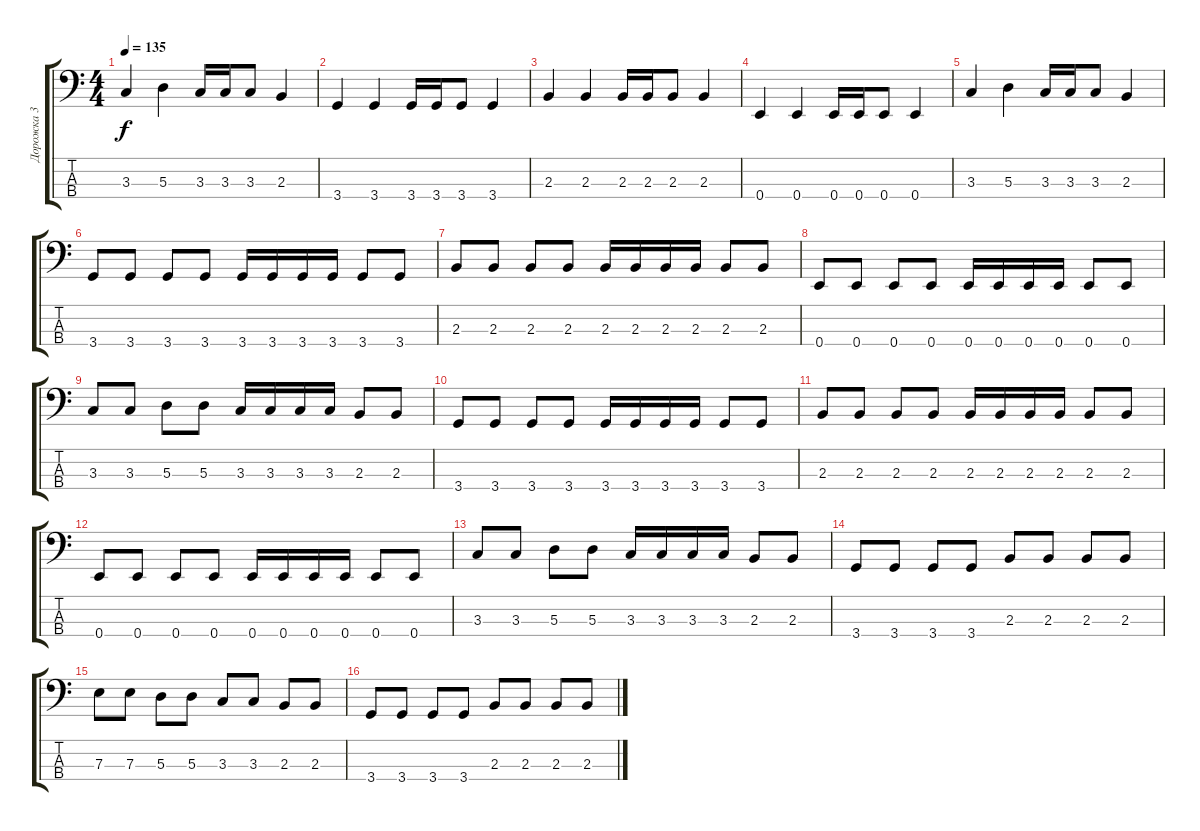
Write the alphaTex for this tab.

\track ("Дорожка 3" "Дорожка 3") {instrument electricbassfinger}
\staff {score tabs}
\tuning (G2 D2 A1 E1) {hide}
\ts (4 4)
\tempo 135
\clef f4
\ks c
3.3.4{dy f} 5.3.4 3.3.16 3.3.16 3.3.8 2.3.4 |
3.4.4 3.4.4 3.4.16 3.4.16 3.4.8 3.4.4 |
2.3.4 2.3.4 2.3.16 2.3.16 2.3.8 2.3.4 |
0.4.4 0.4.4 0.4.16 0.4.16 0.4.8 0.4.4 |
3.3.4 5.3.4 3.3.16 3.3.16 3.3.8 2.3.4 |
3.4.8 3.4.8 3.4.8 3.4.8 3.4.16 3.4.16 3.4.16 3.4.16 3.4.8 3.4.8 |
2.3.8 2.3.8 2.3.8 2.3.8 2.3.16 2.3.16 2.3.16 2.3.16 2.3.8 2.3.8 |
0.4.8 0.4.8 0.4.8 0.4.8 0.4.16 0.4.16 0.4.16 0.4.16 0.4.8 0.4.8 |
3.3.8 3.3.8 5.3.8 5.3.8 3.3.16 3.3.16 3.3.16 3.3.16 2.3.8 2.3.8 |
3.4.8 3.4.8 3.4.8 3.4.8 3.4.16 3.4.16 3.4.16 3.4.16 3.4.8 3.4.8 |
2.3.8 2.3.8 2.3.8 2.3.8 2.3.16 2.3.16 2.3.16 2.3.16 2.3.8 2.3.8 |
0.4.8 0.4.8 0.4.8 0.4.8 0.4.16 0.4.16 0.4.16 0.4.16 0.4.8 0.4.8 |
3.3.8 3.3.8 5.3.8 5.3.8 3.3.16 3.3.16 3.3.16 3.3.16 2.3.8 2.3.8 |
3.4.8 3.4.8 3.4.8 3.4.8 2.3.8 2.3.8 2.3.8 2.3.8 |
7.3.8 7.3.8 5.3.8 5.3.8 3.3.8 3.3.8 2.3.8 2.3.8 |
3.4.8 3.4.8 3.4.8 3.4.8 2.3.8 2.3.8 2.3.8 2.3.8
